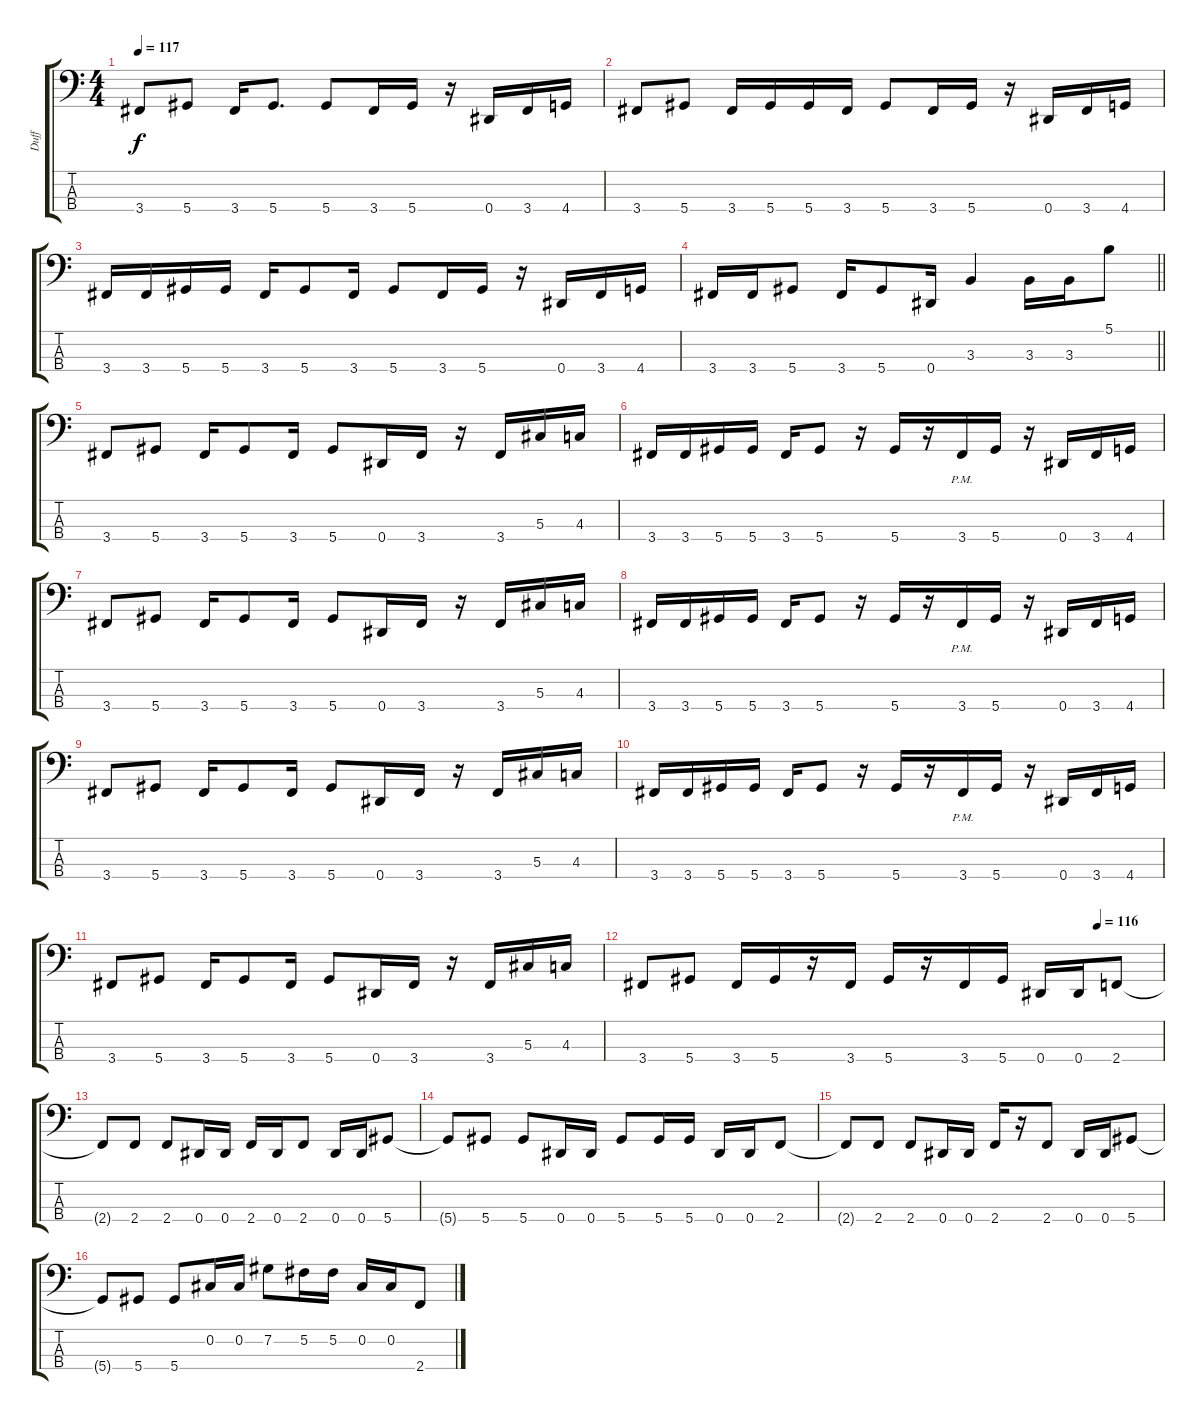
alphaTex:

\track ("Duff" "Duff") {instrument electricbassfinger}
\staff {score tabs}
\tuning (Gb2 Db2 Ab1 Eb1) {hide}
\ts (4 4)
\tempo 117
\clef f4
\ks c
3.4.8{dy f} 5.4.8 3.4.16 5.4.8{d} 5.4.8 3.4.16 5.4.16 r.16 0.4.16 3.4.16 4.4.16 |
3.4.8 5.4.8 3.4.16 5.4.16 5.4.16 3.4.16 5.4.8 3.4.16 5.4.16 r.16 0.4.16 3.4.16 4.4.16 |
3.4.16 3.4.16 5.4.16 5.4.16 3.4.16 5.4.8 3.4.16 5.4.8 3.4.16 5.4.16 r.16 0.4.16 3.4.16 4.4.16 |
\barLineRight lightlight
3.4.16 3.4.16 5.4.8 3.4.16 5.4.8 0.4.16 3.3.4 3.3.16 3.3.16 5.1.8 |
3.4.8 5.4.8 3.4.16 5.4.8 3.4.16 5.4.8 0.4.16 3.4.16 r.16 3.4.16 5.3.16 4.3.16 |
3.4.16 3.4.16 5.4.16 5.4.16 3.4.16 5.4.8 r.16 5.4.16 r.16 3.4{pm}.16 5.4.16 r.16 0.4.16 3.4.16 4.4.16 |
3.4.8 5.4.8 3.4.16 5.4.8 3.4.16 5.4.8 0.4.16 3.4.16 r.16 3.4.16 5.3.16 4.3.16 |
3.4.16 3.4.16 5.4.16 5.4.16 3.4.16 5.4.8 r.16 5.4.16 r.16 3.4{pm}.16 5.4.16 r.16 0.4.16 3.4.16 4.4.16 |
3.4.8 5.4.8 3.4.16 5.4.8 3.4.16 5.4.8 0.4.16 3.4.16 r.16 3.4.16 5.3.16 4.3.16 |
3.4.16 3.4.16 5.4.16 5.4.16 3.4.16 5.4.8 r.16 5.4.16 r.16 3.4{pm}.16 5.4.16 r.16 0.4.16 3.4.16 4.4.16 |
3.4.8 5.4.8 3.4.16 5.4.8 3.4.16 5.4.8 0.4.16 3.4.16 r.16 3.4.16 5.3.16 4.3.16 |
\tempo (116 0.875)
3.4.8 5.4.8 3.4.16 5.4.16 r.16 3.4.16 5.4.16 r.16 3.4.16 5.4.16 0.4.16 0.4.16 2.4.8 |
2.4{t}.8 2.4.8 2.4.8 0.4.16 0.4.16 2.4.16 0.4.16 2.4.8 0.4.16 0.4.16 5.4.8 |
5.4{t}.8 5.4.8 5.4.8 0.4.16 0.4.16 5.4.8 5.4.16 5.4.16 0.4.16 0.4.16 2.4.8 |
2.4{t}.8 2.4.8 2.4.8 0.4.16 0.4.16 2.4.16 r.16 2.4.8 0.4.16 0.4.16 5.4.8 |
5.4{t}.8 5.4.8 5.4.8 0.2.16 0.2.16 7.2.8 5.2.16 5.2.16 0.2.16 0.2.16 2.4.8
